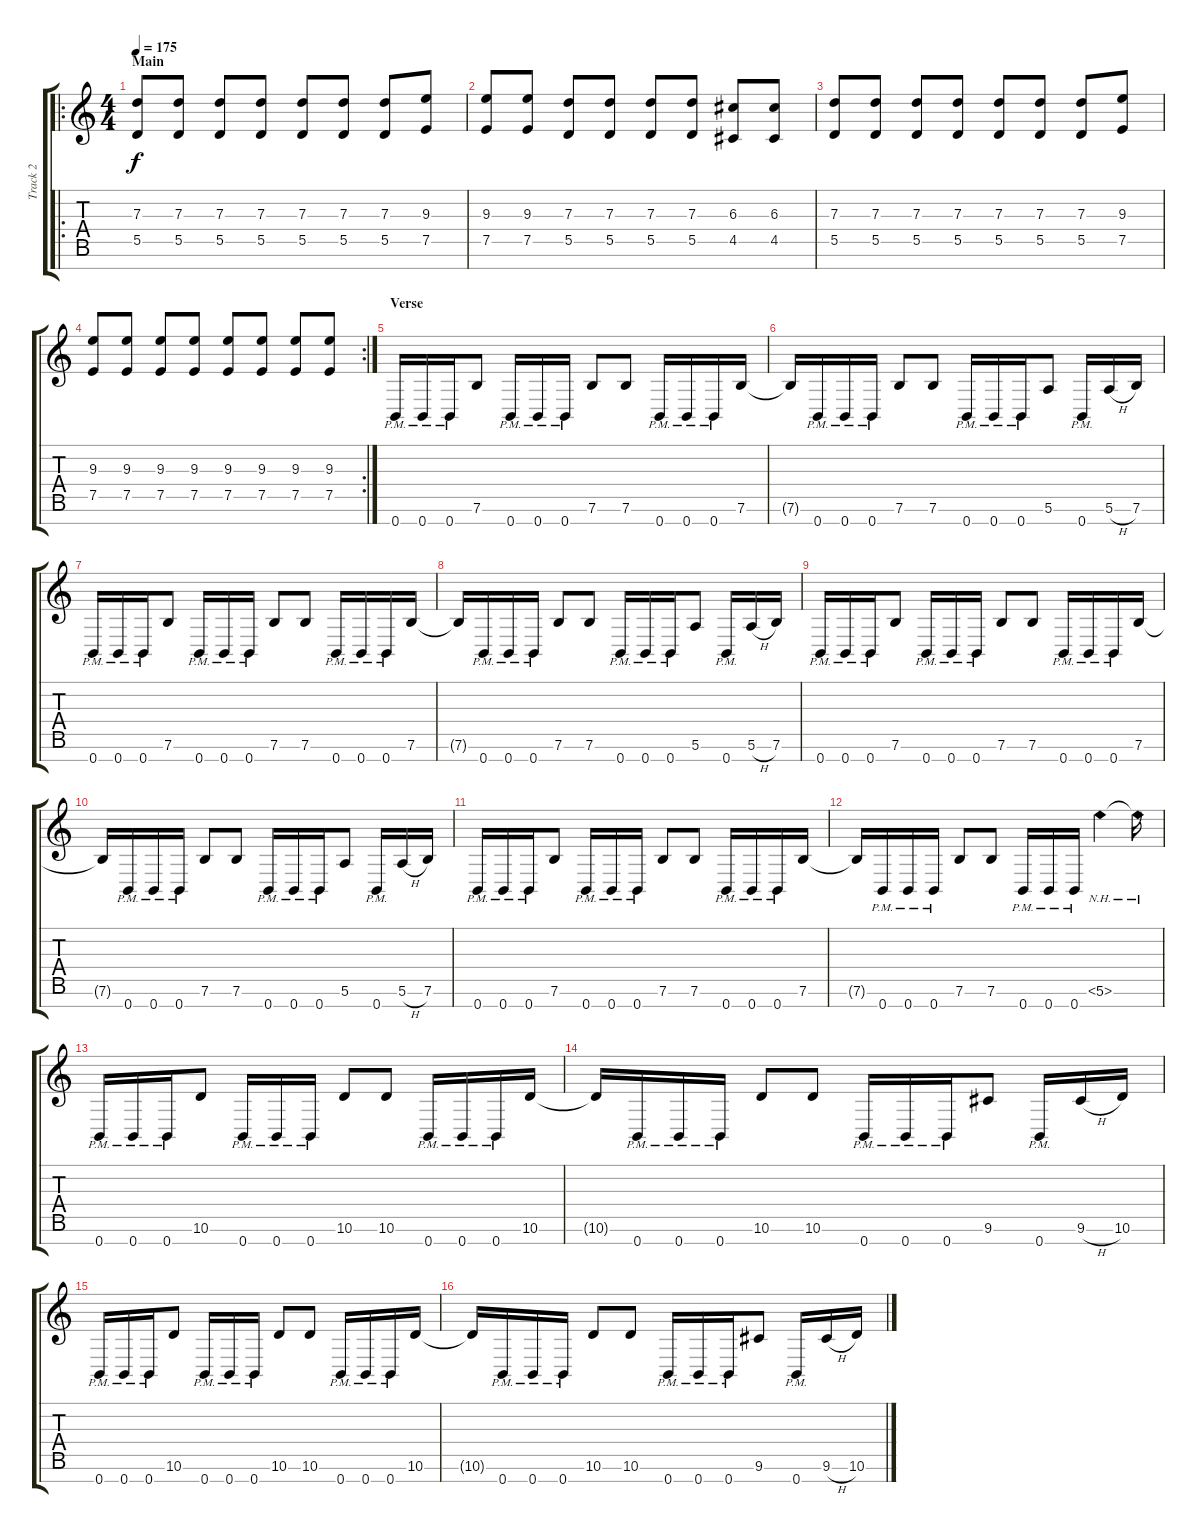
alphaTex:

\track ("Track 2" "Track 2") {instrument distortionguitar}
\staff {score tabs}
\tuning (E4 B3 G3 D3 A2 E2 B1) {hide}
\ro
\ts (4 4)
\section ("" "Main")
\tempo 175
\clef g2
\ks c
(7.3 5.5).8{dy f} (7.3 5.5).8 (7.3 5.5).8 (7.3 5.5).8 (7.3 5.5).8 (7.3 5.5).8 (7.3 5.5).8 (9.3 7.5).8 |
(9.3 7.5).8 (9.3 7.5).8 (7.3 5.5).8 (7.3 5.5).8 (7.3 5.5).8 (7.3 5.5).8 (6.3 4.5).8 (6.3 4.5).8 |
(7.3 5.5).8 (7.3 5.5).8 (7.3 5.5).8 (7.3 5.5).8 (7.3 5.5).8 (7.3 5.5).8 (7.3 5.5).8 (9.3 7.5).8 |
\rc 2
(9.3 7.5).8 (9.3 7.5).8 (9.3 7.5).8 (9.3 7.5).8 (9.3 7.5).8 (9.3 7.5).8 (9.3 7.5).8 (9.3 7.5).8 |
\section ("" "Verse")
0.7{pm}.16 0.7{pm}.16 0.7{pm}.16 7.6.8 0.7{pm}.16 0.7{pm}.16 0.7{pm}.16 7.6.8 7.6.8 0.7{pm}.16 0.7{pm}.16 0.7{pm}.16 7.6.16 |
7.6{t}.16 0.7{pm}.16 0.7{pm}.16 0.7{pm}.16 7.6.8 7.6.8 0.7{pm}.16 0.7{pm}.16 0.7{pm}.16 5.6.8 0.7{pm}.16 5.6{h}.16 7.6.16 |
0.7{pm}.16 0.7{pm}.16 0.7{pm}.16 7.6.8 0.7{pm}.16 0.7{pm}.16 0.7{pm}.16 7.6.8 7.6.8 0.7{pm}.16 0.7{pm}.16 0.7{pm}.16 7.6.16 |
7.6{t}.16 0.7{pm}.16 0.7{pm}.16 0.7{pm}.16 7.6.8 7.6.8 0.7{pm}.16 0.7{pm}.16 0.7{pm}.16 5.6.8 0.7{pm}.16 5.6{h}.16 7.6.16 |
0.7{pm}.16 0.7{pm}.16 0.7{pm}.16 7.6.8 0.7{pm}.16 0.7{pm}.16 0.7{pm}.16 7.6.8 7.6.8 0.7{pm}.16 0.7{pm}.16 0.7{pm}.16 7.6.16 |
7.6{t}.16 0.7{pm}.16 0.7{pm}.16 0.7{pm}.16 7.6.8 7.6.8 0.7{pm}.16 0.7{pm}.16 0.7{pm}.16 5.6.8 0.7{pm}.16 5.6{h}.16 7.6.16 |
0.7{pm}.16 0.7{pm}.16 0.7{pm}.16 7.6.8 0.7{pm}.16 0.7{pm}.16 0.7{pm}.16 7.6.8 7.6.8 0.7{pm}.16 0.7{pm}.16 0.7{pm}.16 7.6.16 |
7.6{t}.16 0.7{pm}.16 0.7{pm}.16 0.7{pm}.16 7.6.8 7.6.8 0.7{pm}.16 0.7{pm}.16 0.7{pm}.16 5.6{nh}.4 5.6{nh t}.16 |
0.7{pm}.16 0.7{pm}.16 0.7{pm}.16 10.6.8 0.7{pm}.16 0.7{pm}.16 0.7{pm}.16 10.6.8 10.6.8 0.7{pm}.16 0.7{pm}.16 0.7{pm}.16 10.6.16 |
10.6{t}.16 0.7{pm}.16 0.7{pm}.16 0.7{pm}.16 10.6.8 10.6.8 0.7{pm}.16 0.7{pm}.16 0.7{pm}.16 9.6.8 0.7{pm}.16 9.6{h}.16 10.6.16 |
0.7{pm}.16 0.7{pm}.16 0.7{pm}.16 10.6.8 0.7{pm}.16 0.7{pm}.16 0.7{pm}.16 10.6.8 10.6.8 0.7{pm}.16 0.7{pm}.16 0.7{pm}.16 10.6.16 |
10.6{t}.16 0.7{pm}.16 0.7{pm}.16 0.7{pm}.16 10.6.8 10.6.8 0.7{pm}.16 0.7{pm}.16 0.7{pm}.16 9.6.8 0.7{pm}.16 9.6{h}.16 10.6.16
